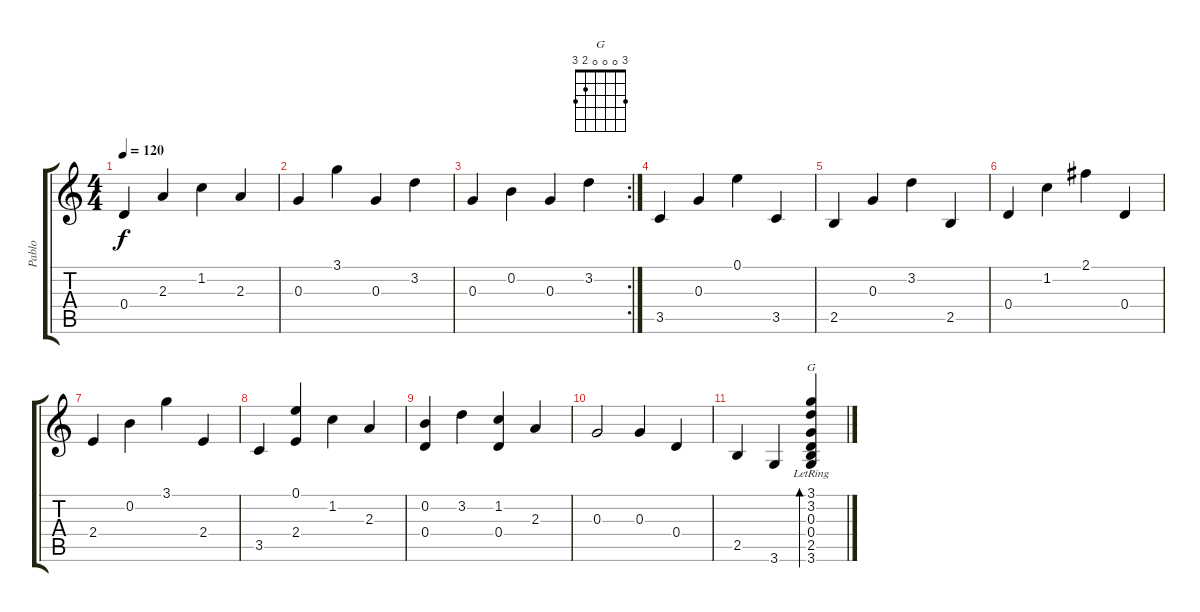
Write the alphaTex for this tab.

\track ("Pablo" "Pablo") {instrument acousticguitarnylon}
\staff {score tabs}
\tuning (E4 B3 G3 D3 A2 E2) {hide}
\chord ("G" 3 0 0 0 2 3)
\ts (4 4)
\tempo 120
\clef g2
\ks c
0.4.4{dy f} 2.3.4 1.2.4 2.3.4 |
0.3.4 3.1.4 0.3.4 3.2.4 |
\rc 2
0.3.4 0.2.4 0.3.4 3.2.4 |
3.5.4 0.3.4 0.1.4 3.5.4 |
2.5.4 0.3.4 3.2.4 2.5.4 |
0.4.4 1.2.4 2.1.4 0.4.4 |
2.4.4 0.2.4 3.1.4 2.4.4 |
3.5.4 (0.1 2.4).4 1.2.4 2.3.4 |
(0.2 0.4).4 3.2.4 (1.2 0.4).4 2.3.4 |
0.3.2 0.3.4 0.4.4 |
2.5.4 3.6.4 (3.1 3.2 0.3 0.4 2.5 3.6{lr}).4{bd 30 ch "G"}
